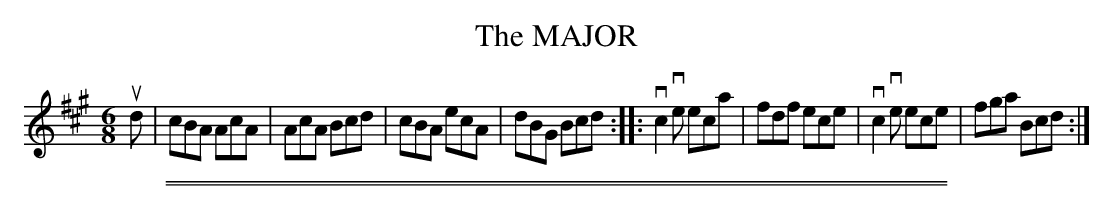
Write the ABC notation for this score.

X:1
T: The MAJOR
M: 6/8
L: 1/8
K: A
ud |\
 cBA  AcA | AcA Bcd |\
 cBA  ecA | dBG Bcd ::\
vc2ve eca | fdf ece |\
vc2ve ece | fga Bcd :|
